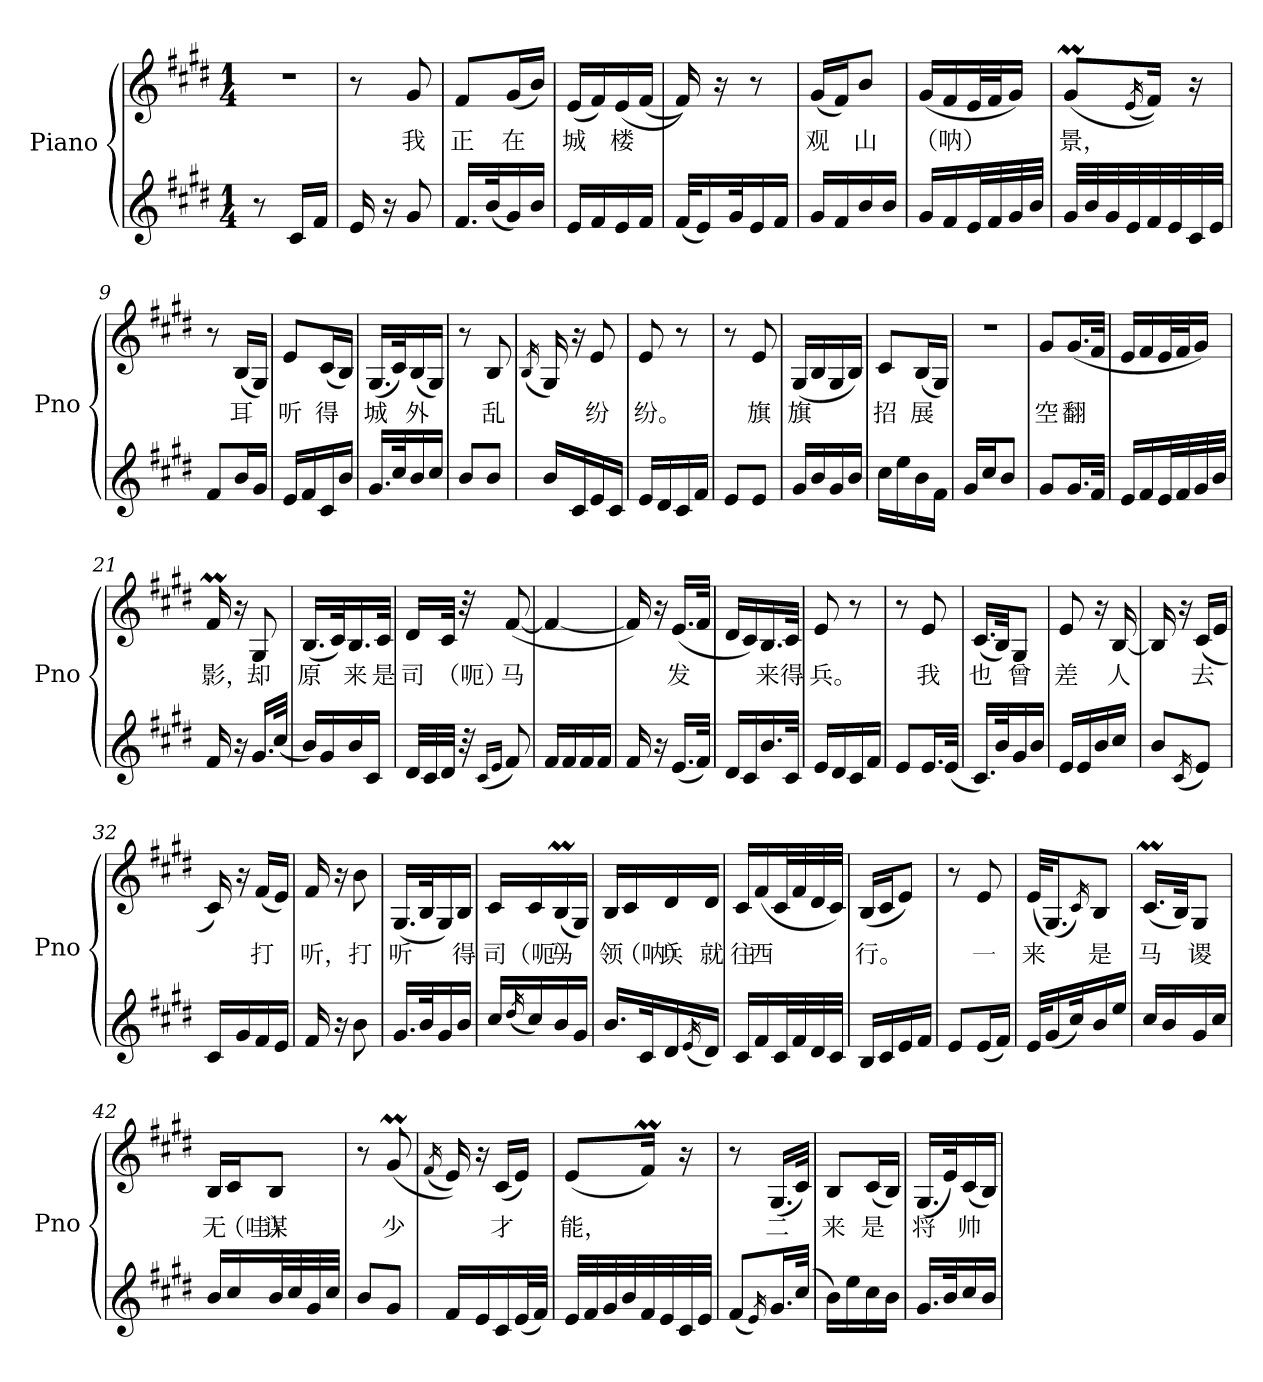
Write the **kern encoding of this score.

**kern	**kern	**text
*part2	*part1	*part1
*staff2	*staff1	*staff1
*I"Piano	*I"Piano	*
*I'Pno	*I'Pno	*
*clefG2	*clefG2	*
*k[f#c#g#d#]	*k[f#c#g#d#]	*
*M1/4	*M1/4	*
=1	=1	=1
8r	4r	.
16c#/LL	.	.
16f#/JJ	.	.
=2	=2	=2
16e/	8r	.
16r	.	.
!	!	!LO:LY:b
8g#/	8g#/	我
=3	=3	=3
!	!	!LO:LY:b
16.f#/LL	8f#/L	正
(<32b/K	.	.
!	!	!LO:LY:b
16g#/)	(<16g#/L	在
16b/JJ	16b/JJ)	.
=4	=4	=4
!	!	!LO:LY:b
16e/LL	(<16e/LL	城
16f#/	16f#/)	.
!	!	!LO:LY:b
16e/	(<16e/	楼
16f#/JJ	(<16f#/JJ	.
=5	=5	=5
(<32f#/KLL	16f#/))	.
16e/)	.	.
.	16r	.
32g#/K	.	.
16e/	8r	.
16f#/JJ	.	.
=6	=6	=6
!	!	!LO:LY:b
16g#/LL	(<16g#/LL	观
16f#/	16f#/J)	.
!	!	!LO:LY:b
16b/	8b/J	山
16b/JJ	.	.
=7	=7	=7
!	!	!LO:LY:b
16g#/LL	(<16g#/LL	（呐）
16f#/	16f#/	.
32e/L	32e/L	.
32f#/	32f#/J	.
32g#/	16g#/JJ)	.
32b/JJJ	.	.
=8	=8	=8
!	!	!LO:LY:b
32g#/LLL	(<8g#m/L	景，
32b/	.	.
32g#/	.	.
32e/	.	.
.	(<16qe/	.
32f#/	16f#/Jk))	.
32e/	.	.
32c#/	16r	.
32e/JJJ	.	.
=9	=9	=9
8f#/L	8r	.
!	!	!LO:LY:b
16b/L	(<16B/LL	耳
16g#/JJ	16G#/JJ)	.
!!LO:LB:g=z
=10	=10	=10
!	!	!LO:LY:b
16e/LL	8e/L	听
16f#/	.	.
!	!	!LO:LY:b
16c#/	(<16c#/L	得
16b/JJ	16B/JJ)	.
=11	=11	=11
!	!	!LO:LY:b
16.g#/LL	(<16.G#/LL	城
32cc#/K	32c#/K)	.
!	!	!LO:LY:b
16b/	(<16B/	外
16cc#/JJ	16G#/JJ)	.
=12	=12	=12
8b/L	8r	.
!	!	!LO:LY:b
8b/J	8B/	乱
=13	=13	=13
.	(<16qB/	.
16b/LL	16G#/)	.
16c#/	16r	.
!	!	!LO:LY:b
16e/	8e/	纷
16c#/JJ	.	.
=14	=14	=14
!	!	!LO:LY:b
16e/LL	8e/	纷。
16d#/	.	.
16c#/	8r	.
16f#/JJ	.	.
=15	=15	=15
8e/L	8r	.
!	!	!LO:LY:b
8e/J	8e/	旗
=16	=16	=16
!	!	!LO:LY:b
16g#/LL	(<16G#/LL	旗
16b/	16B/	.
16g#/	16G#/	.
16b/JJ	16B/JJ)	.
=17	=17	=17
!	!	!LO:LY:b
16cc#\LL	8c#/L	招
16ee\	.	.
!	!	!LO:LY:b
16b\	(<16B/L	展
16f#\JJ	16G#/JJ)	.
=18	=18	=18
16g#/LL	4r	.
16cc#/J	.	.
8b/J	.	.
=19	=19	=19
!	!	!LO:LY:b
8g#/L	8g#/L	空
!	!	!LO:LY:b
16.g#/L	(>16.g#/L	翻
32f#/JJk	32f#/JJk	.
!!LO:LB:g=z
=20	=20	=20
16e/LL	16e/LL	.
16f#/	16f#/	.
32e/L	32e/L	.
32f#/	32f#/J	.
32g#/	16g#/JJ)	.
32b/JJJ	.	.
=21	=21	=21
!	!	!LO:LY:b
16f#/	16f#M/	影，
16r	16r	.
!	!	!LO:LY:b
16.g#/LL	8G#/	却
(<32cc#/JJk	.	.
=22	=22	=22
!	!	!LO:LY:b
16b/LL)	(<16.B/LL	原
16g#/	.	.
.	32c#/K)	.
!	!	!LO:LY:b
16b/	16.B/	来
16c#/JJ	.	.
!	!	!LO:LY:b
.	32c#/JJk	是
=23	=23	=23
!	!	!LO:LY:b
32d#/LLL	16d#/LL	司
32c#/	.	.
!	!	!LO:LY:b
32d#/JJJ	32c#/JJk	（呃）
32r	32r	.
(<16qc#/LL	.	.
16qe/JJ	.	.
!	!	!LO:LY:b
8f#/)	(>[8f#/	马
=24	=24	=24
16f#/LL	4f#/_	.
16f#/	.	.
16f#/	.	.
16f#/JJ	.	.
=25	=25	=25
16f#/	16f#/])	.
16r	16r	.
!	!	!LO:LY:b
(<16.e/LL	(<16.e/LL	发
32f#/JJk)	32f#/JJk	.
=26	=26	=26
16d#/LL	16d#/LL	.
16c#/	16c#/)	.
!	!	!LO:LY:b
16.b/	16.B/	来
!	!	!LO:LY:b
32c#/JJk	32c#/JJk	得
=27	=27	=27
!	!	!LO:LY:b
16e/LL	8e/	兵。
16d#/	.	.
16c#/	8r	.
16f#/JJ	.	.
!!LO:LB:g=z
=28	=28	=28
8e/L	8r	.
!	!	!LO:LY:b
16.e/L	8e/	我
(<32e/JJk	.	.
=29	=29	=29
!	!	!LO:LY:b
16.c#/LL)	(<16.c#/LL	也
32b/K	32B/JK)	.
!	!	!LO:LY:b
16g#/	8G#/J	曾
16b/JJ	.	.
=30	=30	=30
!	!	!LO:LY:b
16e/LL	8e/	差
16e/	.	.
16b/	16r	.
!	!	!LO:LY:b
16cc#/JJ	[16B/	人
=31	=31	=31
8b/L	16B/]	.
.	16r	.
(<16qc#/	.	.
!	!	!LO:LY:b
8e/J)	(<16c#/LL	去
.	16e/JJ	.
=32	=32	=32
16c#/LL	16c#/)	.
16g#/	16r	.
!	!	!LO:LY:b
16f#/	(<16f#/LL	打
16e/JJ	16e/JJ)	.
=33	=33	=33
!	!	!LO:LY:b
16f#/	16f#/	听，
16r	16r	.
!	!	!LO:LY:b
8b\	8b\	打
=34	=34	=34
!	!	!LO:LY:b
16.g#/LL	(<16.G#/LL	听
32b/K	32B/K	.
16g#/	16G#/)	.
!	!	!LO:LY:b
16b/JJ	16B/JJ	得
=35	=35	=35
!	!	!LO:LY:b
16cc#/LL	16c#/LL	司
(<16qdd#/	.	.
!	!	!LO:LY:b
16cc#/)	16c#/	（呃）
!	!	!LO:LY:b
16b/	(<16BM/	马
16g#/JJ	16G#/JJ)	.
!!LO:PB:g=z
=36	=36	=36
!	!	!LO:LY:b
16.b/LL	16B/LL	领
!	!	!LO:LY:b
.	16c#/	（呐）
32c#/K	.	.
!	!	!LO:LY:b
16d#/	16d#/	兵
(<16qe/	.	.
!	!	!LO:LY:b
16d#/JJ)	16d#/JJ	就
=37	=37	=37
!	!	!LO:LY:b
16c#/LL	16c#/LL	往
!	!	!LO:LY:b
16f#/	(<16f#/	西
32c#/L	32c#/L	.
32f#/	32f#/	.
32d#/	32d#/	.
32c#/JJJ	32c#/JJJ)	.
=38	=38	=38
!	!	!LO:LY:b
16B/LL	(<16B/LL	行。
16c#/	16c#/J	.
16e/	8e/J)	.
16f#/JJ	.	.
=39	=39	=39
8e/L	8r	.
!	!	!LO:LY:b
(<16e/L	8e/	一
16f#/JJ)	.	.
=40	=40	=40
!	!	!LO:LY:b
32e/KLL	(<32e/KLL	来
(<16g#/	(<16.G#/J)	.
32cc#/K)	.	.
.	16qc#/)	.
!	!	!LO:LY:b
16b/	8B/J	是
16ee/JJ	.	.
=41	=41	=41
!	!	!LO:LY:b
16cc#/LL	(<16.c#M/LL	马
16b/	.	.
.	32B/JK)	.
!	!	!LO:LY:b
16g#/	8G#/J	谡
16cc#/JJ	.	.
=42	=42	=42
!	!	!LO:LY:b
16b/LL	16B/LL	无
!	!	!LO:LY:b
16cc#/	16c#/J	（哇）
!	!	!LO:LY:b
32b/L	8B/J	谋
32cc#/	.	.
32g#/	.	.
32cc#/JJJ	.	.
!!LO:LB:g=z
=43	=43	=43
8b/L	8r	.
!	!	!LO:LY:b
8g#/J	(<8g#m/	少
=44	=44	=44
.	(<16qf#/	.
16f#/LL	16e/))	.
16e/	16r	.
!	!	!LO:LY:b
16c#/	(<16c#/LL	才
(<32e/L	16e/JJ)	.
32f#/JJJ)	.	.
=45	=45	=45
!	!	!LO:LY:b
32e/LLL	(<8e/L	能，
32f#/	.	.
32g#/	.	.
32b/	.	.
32f#/	16f#M/Jk)	.
32e/	.	.
32c#/	16r	.
32e/JJJ	.	.
=46	=46	=46
(<8f#/L	8r	.
16qe/)	.	.
!	!	!LO:LY:b
16.g#/L	(<16.G#/LL	二
(<32cc#/JJk	32c#/JJk)	.
=47	=47	=47
!	!	!LO:LY:b
16b\LL)	8B/L	来
16ee\	.	.
!	!	!LO:LY:b
16cc#\	(<16c#/L	是
16b\JJ	16B/JJ)	.
=48	=48	=48
!	!	!LO:LY:b
16.g#/LL	(<16.G#/LL	将
32b/K	32e/K)	.
!	!	!LO:LY:b
16cc#/	(<16c#/	帅
16b/JJ	16B/JJ)	.
=	=	=
*-	*-	*-
